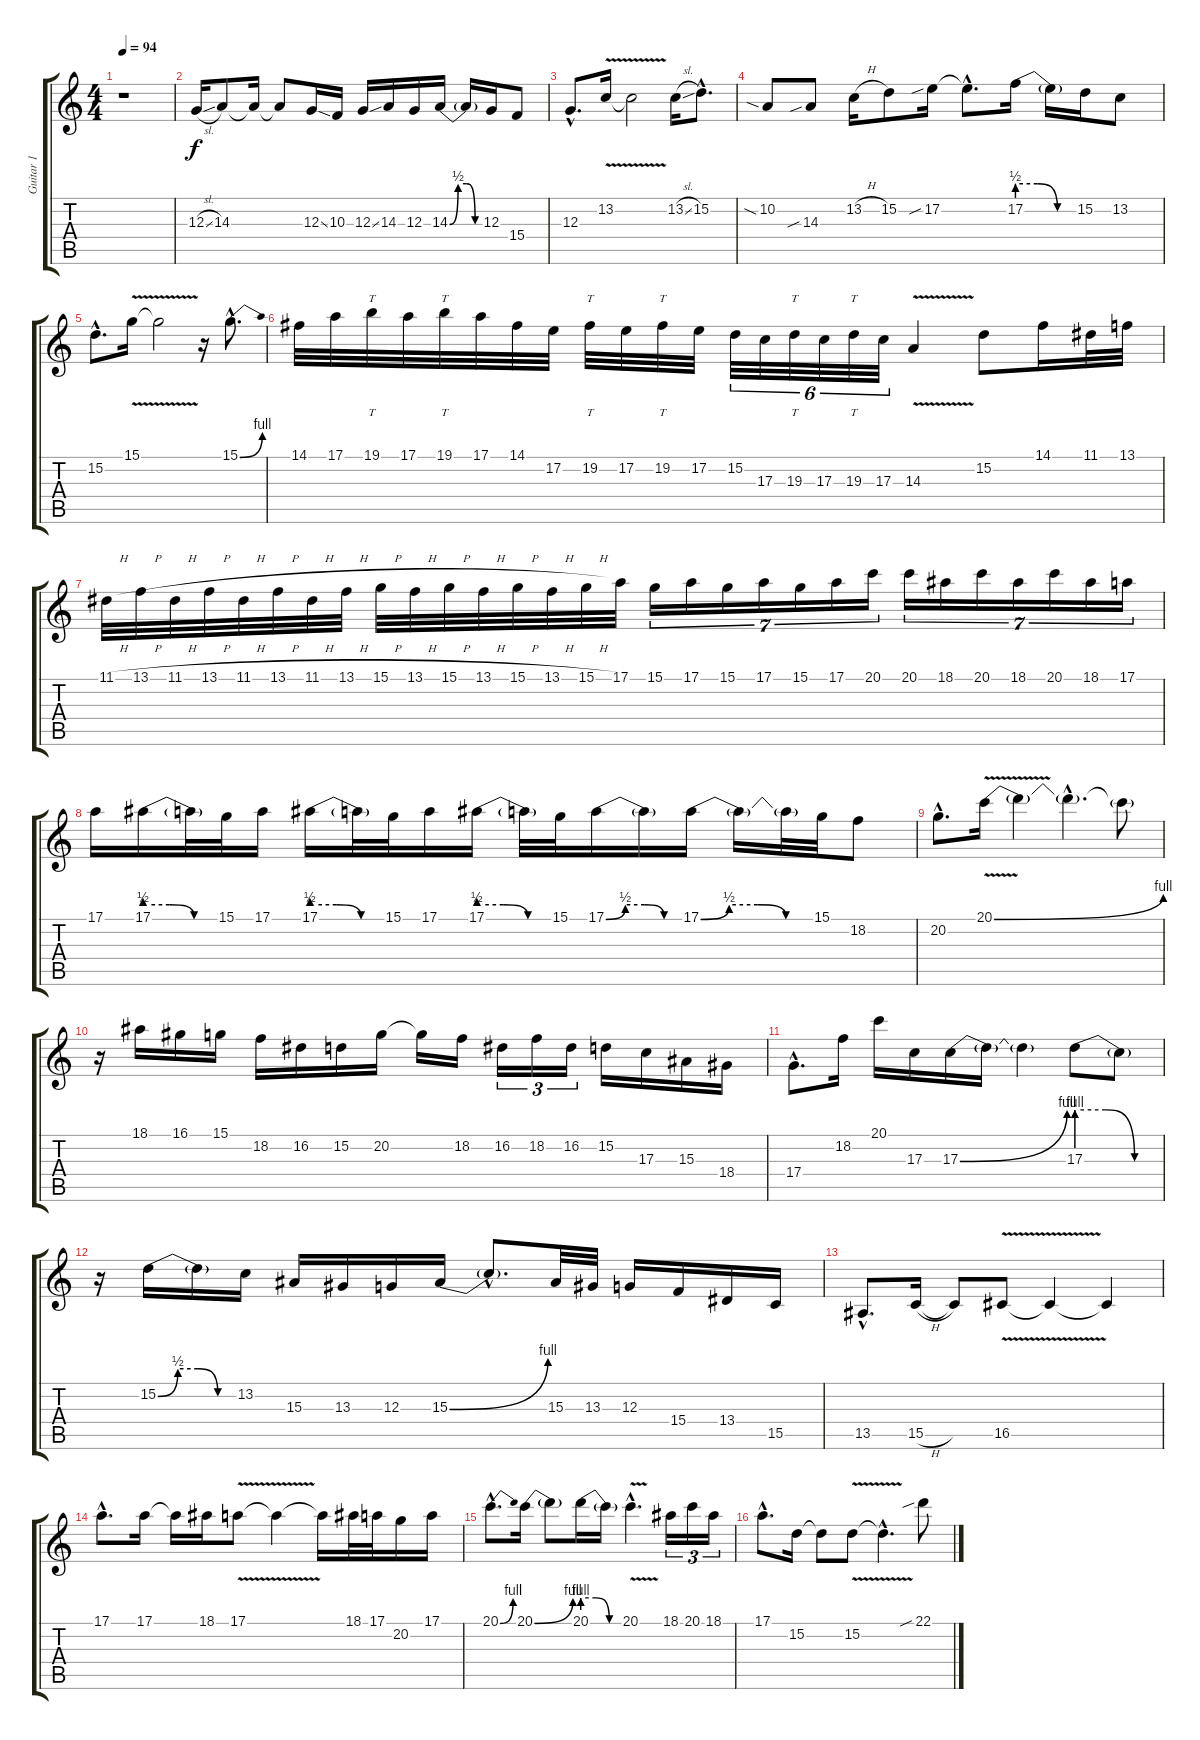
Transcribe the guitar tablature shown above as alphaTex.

\track ("Guitar 1" "Guitar 1") {instrument lead2sawtooth}
\staff {score tabs}
\tuning (E4 B3 G3 D3 A2 E2) {hide}
\ts (4 4)
\tempo 94
\clef g2
\ks c
r.1{dy f} |
12.3{sl}.16{volume 16 instrument lead2sawtooth} 14.3.8 14.3{t}.16 14.3{t}.8 12.3{ss}.16 10.3.16 12.3{ss}.16 14.3.16 12.3.16 14.3{be (custom 0 0 15 2 30 2 45 0 60 0)}.16 14.3{t}.16 12.3.16 15.4.8 |
12.3{hac}.8{d} 13.2{v}.16 13.2{t}.2 13.2{sl}.16 15.2{hac}.8{d} |
10.2{sia}.8 14.3{sib}.8 13.2{h}.16 15.2.8 17.2{sib}.16 17.2{hac t}.8{d} 17.2{be (custom 0 2 20 2 40 0 60 0)}.16 17.2{t}.16 15.2.16 13.2.8 |
15.2{hac}.8{d} 15.1{v}.16 15.1{t}.2 r.16 15.1{be (bend 0 0 60 4) hac}.8{d} |
14.1.32 17.1.32 19.1.32{tt} 17.1.32 19.1.32{tt} 17.1.32 14.1.32 17.2.32 19.2.32{tt} 17.2.32 19.2.32{tt} 17.2.32 15.2.32{tu (6 4)} 17.3.32{tu (6 4)} 19.3.32{tt tu (6 4)} 17.3.32{tu (6 4)} 19.3.32{tt tu (6 4)} 17.3.32{tu (6 4)} 14.3{v}.4 15.2.8 14.1.16 11.1.32 13.1.32 |
11.1{h}.32 13.1{h}.32 11.1{h}.32 13.1{h}.32 11.1{h}.32 13.1{h}.32 11.1{h}.32 13.1{h}.32 15.1{h}.32 13.1{h}.32 15.1{h}.32 13.1{h}.32 15.1{h}.32 13.1{h}.32 15.1{h}.32 17.1.32 15.1.16{tu (7 4)} 17.1.16{tu (7 4)} 15.1.16{tu (7 4)} 17.1.16{tu (7 4)} 15.1.16{tu (7 4)} 17.1.16{tu (7 4)} 20.1.16{tu (7 4)} 20.1.16{tu (7 4)} 18.1.16{tu (7 4)} 20.1.16{tu (7 4)} 18.1.16{tu (7 4)} 20.1.16{tu (7 4)} 18.1.16{tu (7 4)} 17.1.16{tu (7 4)} |
17.1.16 17.1{be (custom 0 2 20 2 40 0 60 0)}.16 17.1{t}.32 15.1.32 17.1.16 17.1{be (custom 0 2 20 2 40 0 60 0)}.16 17.1{t}.32 15.1.32 17.1.16 17.1{be (custom 0 2 20 2 40 0 60 0)}.16 17.1{t}.32 15.1.32 17.1{be (custom 0 0 15 2 30 2 45 0 60 0)}.16 17.1{t}.16 17.1{be (custom 0 0 15 2 30 2 45 0 60 0)}.16 17.1{t}.16 17.1{t}.32 15.1.32 18.2.8 |
20.2{hac}.8{d} 20.1{be (bend 0 0 60 4) v}.16 20.1{t}.4 20.1{hac t}.4{d} 20.1{t}.8 |
r.16 18.1.16 16.1.16 15.1.16 18.2.16 16.2.16 15.2.16 20.2.16 20.2{t}.16 18.2.16 16.2.16{tu (3 2)} 18.2.16{tu (3 2)} 16.2.16{tu (3 2)} 15.2.16 17.3.16 15.3.16 18.4.16 |
17.4{hac}.8{d} 18.2.16 20.1.16 17.3.16 17.3{be (bend 0 0 60 4)}.16 17.3{t}.16 17.3{t}.4 17.3{be (custom 0 4 20 4 40 0 60 0)}.8{instrument guitarharmonics} 17.3{t}.8{instrument lead2sawtooth} |
r.16 15.2{be (custom 0 0 15 2 30 2 45 0 60 0)}.16 15.2{t}.16 13.2.16 15.3.16 13.3.16 12.3.16 15.3{be (bend 0 0 60 4)}.16 15.3{hac t}.8{d} 15.3.32 13.3.32 12.3.16 15.4.16 13.4.16 15.5.16 |
13.5{hac}.8{d} 15.5{h}.16 15.5{t}.8 16.5{v}.8 16.5{t}.4 16.5{t}.4 |
17.1{hac}.8{d volume 16} 17.1.16 17.1{t}.16 18.1.16 17.1{v}.8 17.1{t}.4 17.1{t}.16 18.1.32 17.1.32 20.2.16 17.1.16 |
20.1{be (bend 0 0 60 4) hac}.8{d} 20.1{be (bend 0 0 60 4)}.16 20.1{t}.8 20.1{be (custom 0 4 20 4 40 0 60 0)}.16 20.1{t}.16 20.1{v hac}.4{d} 18.1.16{tu (3 2)} 20.1.16{tu (3 2)} 18.1.16{tu (3 2)} |
17.1{hac}.8{d} 15.2.16 15.2{t}.8 15.2{v}.8 15.2{hac t}.4{d} 22.1{sib}.8
